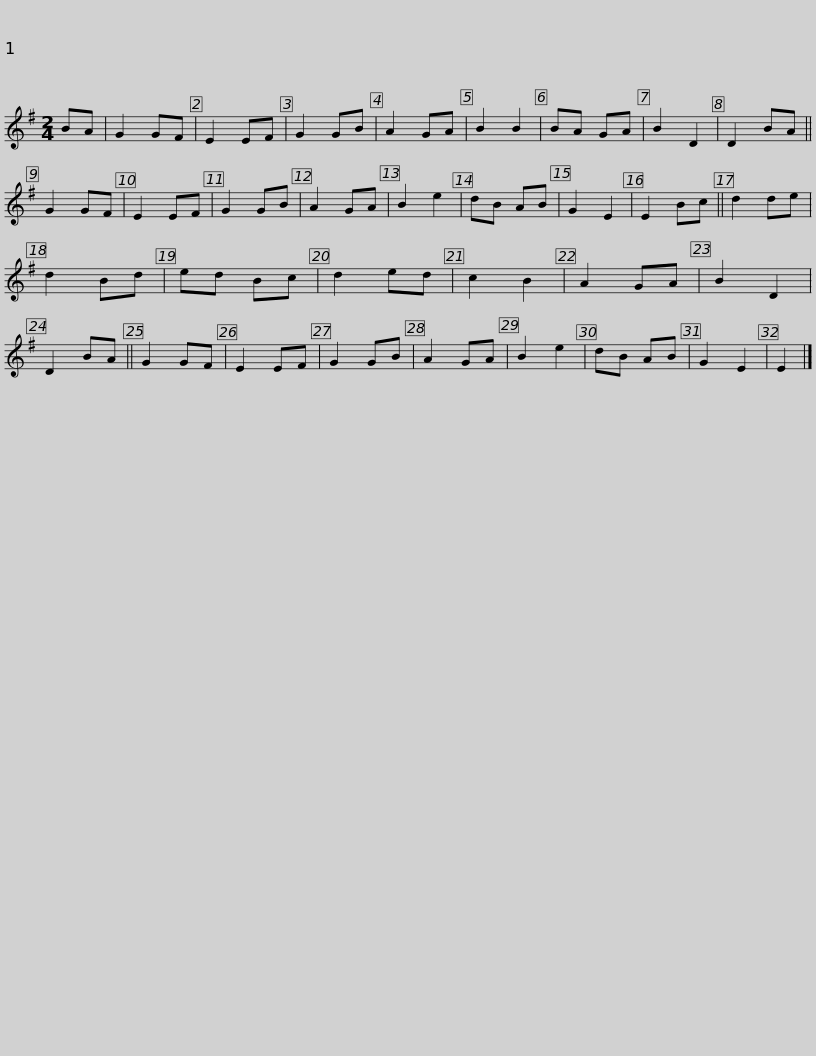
X:1
L:1/8
M:2/4
I:linebreak $
K:Emin
V:1 treble
V:1
 BA | G2 GF | E2 EF | G2 GB | A2 GA | %5
 B2 B2 | BA GA | B2 D2 | D2 BA || G2 GF | %10
 E2 EF | G2 GB | A2 GA | B2 e2 |$ dB AB | %15
 G2 E2 | E2 Bc || d2 de | d2 Bd | ed Bc | %20
 d2 ed | c2 B2 | A2 GA | B2 D2 | D2 BA || %25
 G2 GF | E2 EF | G2 GB |$ A2 GA | B2 e2 | %30
 dB AB | G2 E2 | E2 |] %33
